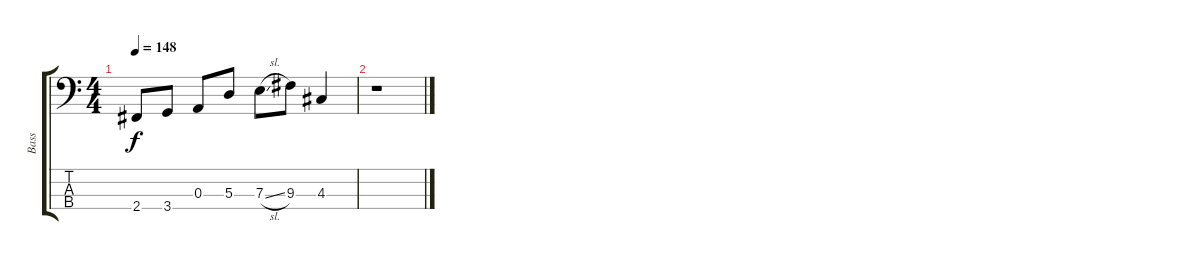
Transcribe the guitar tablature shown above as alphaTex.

\track ("Bass" "Bass") {instrument electricbassfinger}
\staff {score tabs}
\tuning (G2 D2 A1 E1) {hide}
\ts (4 4)
\tempo 148
\clef f4
\ks c
2.4.8{dy f} 3.4.8 0.3.8 5.3.8 7.3{sl}.8 9.3.8 4.3.4 |
r.1
